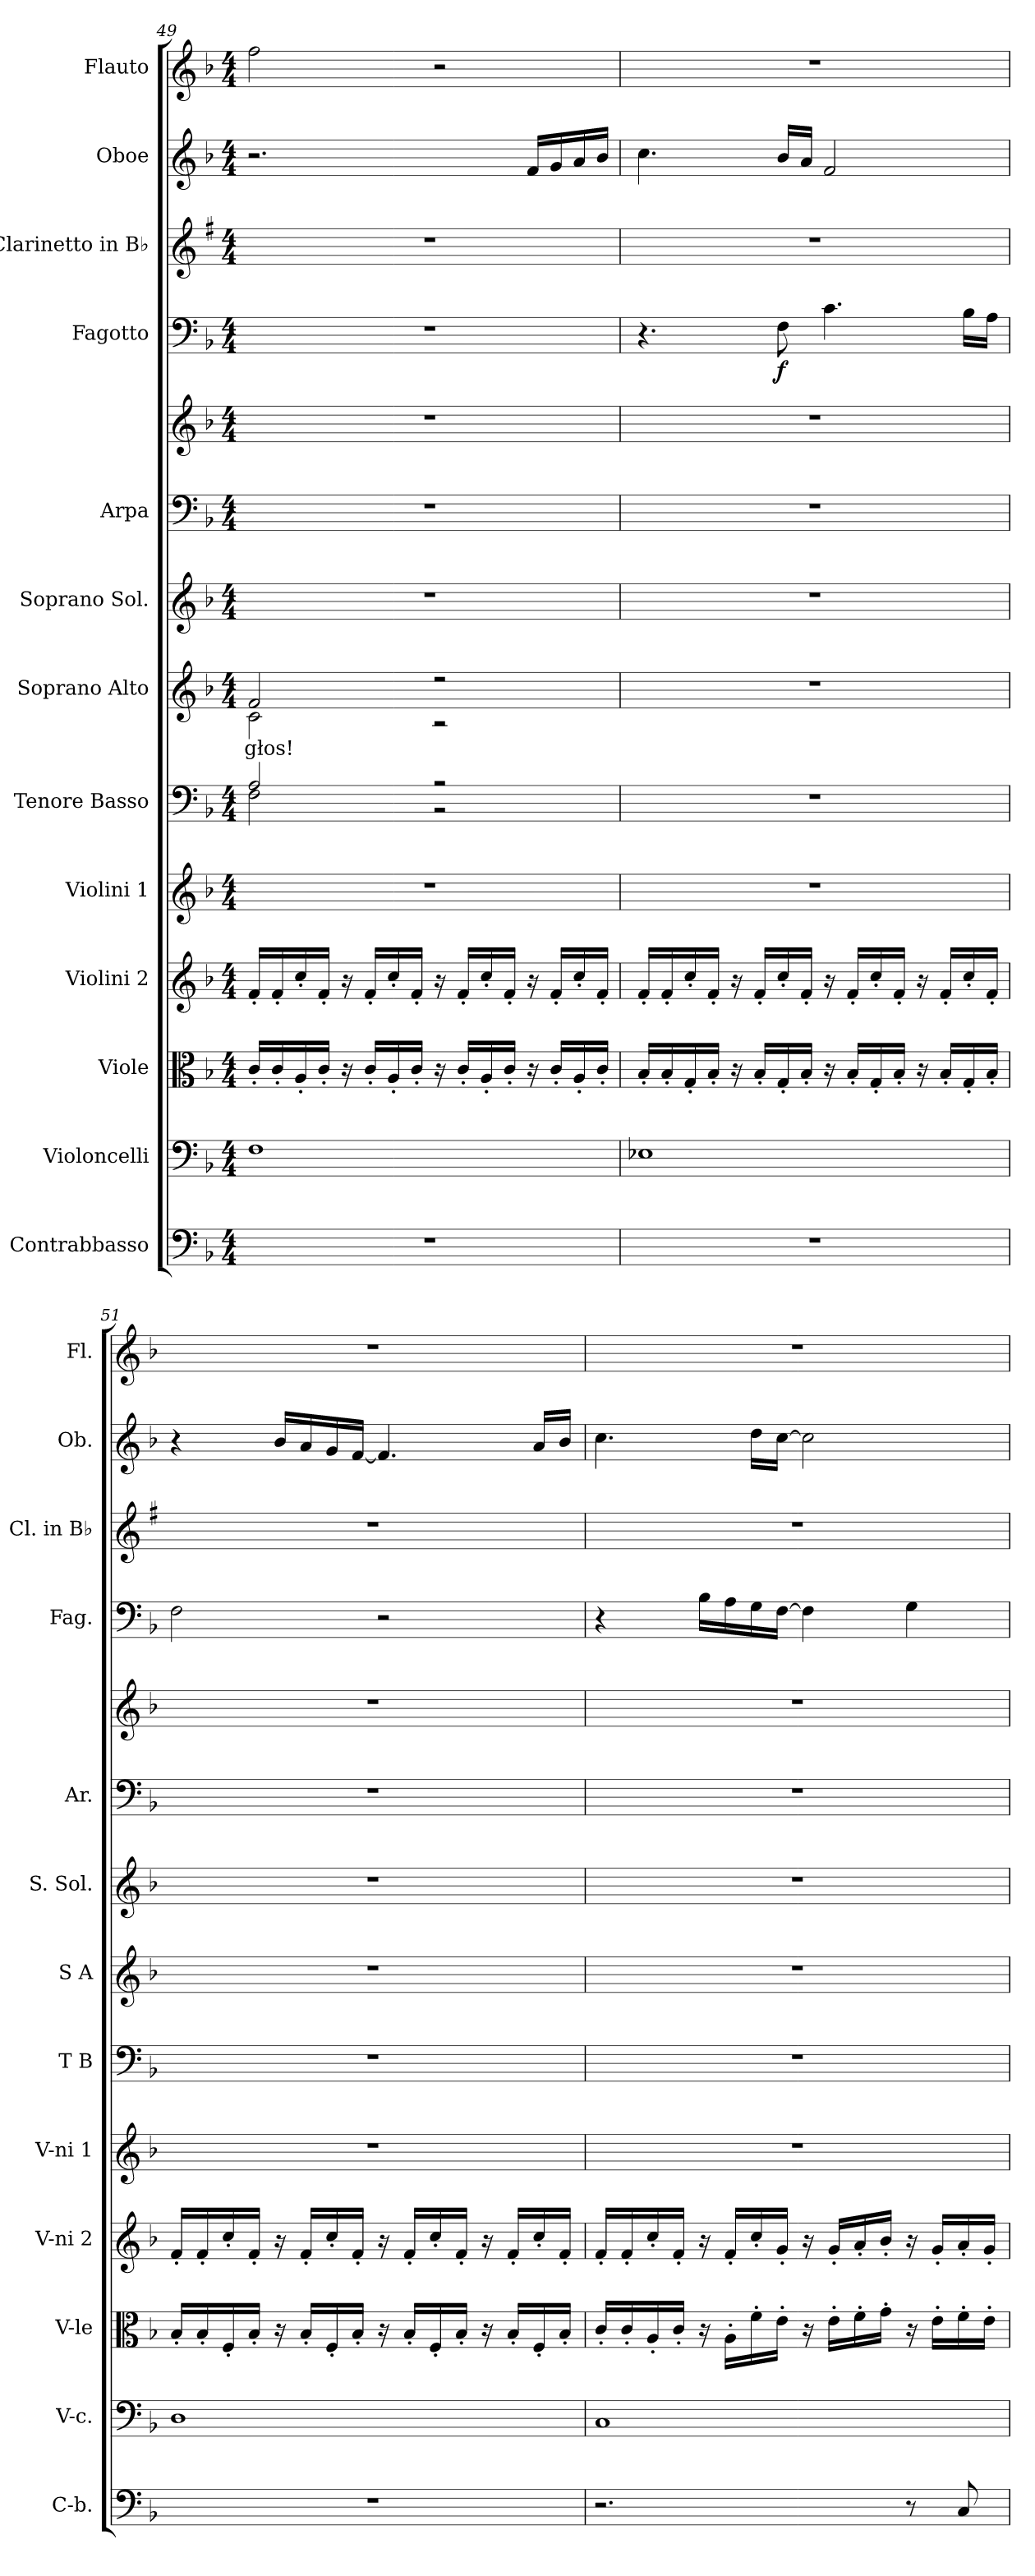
**kern	**kern	**kern	**kern	**kern	**kern	**kern	**text	**kern	**kern	**kern	**kern	**dynam	**kern	**kern	**kern
*part13	*part12	*part11	*part10	*part9	*part8	*part7	*part7	*part6	*part5	*part5	*part4	*part4	*part3	*part2	*part1
*staff14	*staff13	*staff12	*staff11	*staff10	*staff9	*staff8	*staff8	*staff7	*staff6	*staff5	*staff4	*staff4	*staff3	*staff2	*staff1
*I"Contrabbasso	*I"Violoncelli	*I"Viole	*I"Violini 2	*I"Violini 1	*I"Tenore Basso	*I"Soprano Alto	*	*I"Soprano Sol.	*I"Arpa	*	*I"Fagotto	*	*I"Clarinetto in B♭	*I"Oboe	*I"Flauto
*I'C-b.	*I'V-c.	*I'V-le	*I'V-ni 2	*I'V-ni 1	*I'T B	*I'S A	*	*I'S. Sol.	*I'Ar.	*	*I'Fag.	*	*I'Cl. in B♭	*I'Ob.	*I'Fl.
*clefF4	*clefF4	*clefC3	*clefG2	*clefG2	*clefF4	*clefG2	*	*clefG2	*clefF4	*clefG2	*clefF4	*	*clefG2	*clefG2	*clefG2
*	*	*	*	*	*	*	*	*	*	*	*	*	*ITrd1c2	*	*
*k[b-]	*k[b-]	*k[b-]	*k[b-]	*k[b-]	*k[b-]	*k[b-]	*	*k[b-]	*k[b-]	*k[b-]	*k[b-]	*	*k[b-]	*k[b-]	*k[b-]
*M4/4	*M4/4	*M4/4	*M4/4	*M4/4	*M4/4	*M4/4	*	*M4/4	*M4/4	*M4/4	*M4/4	*	*M4/4	*M4/4	*M4/4
=49	=49	=49	=49	=49	=49	=49	=49	=49	=49	=49	=49	=49	=49	=49	=49
*	*	*	*	*	*^	*^	*	*	*	*	*	*	*	*	*
1r	1F	16c'LL	16f'LL	1r	2A	2F	2f	2c	głos!	1r	1r	1r	1r	.	1r	2.r	2ff
.	.	16c'	16f'	.	.	.	.	.	.	.	.	.	.	.	.	.	.
.	.	16A'	16cc'	.	.	.	.	.	.	.	.	.	.	.	.	.	.
.	.	16c'JJ	16f'JJ	.	.	.	.	.	.	.	.	.	.	.	.	.	.
.	.	16r	16r	.	.	.	.	.	.	.	.	.	.	.	.	.	.
.	.	16c'LL	16f'LL	.	.	.	.	.	.	.	.	.	.	.	.	.	.
.	.	16A'	16cc'	.	.	.	.	.	.	.	.	.	.	.	.	.	.
.	.	16c'JJ	16f'JJ	.	.	.	.	.	.	.	.	.	.	.	.	.	.
.	.	16r	16r	.	2r	2r	2r	2r	.	.	.	.	.	.	.	.	2r
.	.	16c'LL	16f'LL	.	.	.	.	.	.	.	.	.	.	.	.	.	.
.	.	16A'	16cc'	.	.	.	.	.	.	.	.	.	.	.	.	.	.
.	.	16c'JJ	16f'JJ	.	.	.	.	.	.	.	.	.	.	.	.	.	.
.	.	16r	16r	.	.	.	.	.	.	.	.	.	.	.	.	16fLL	.
.	.	16c'LL	16f'LL	.	.	.	.	.	.	.	.	.	.	.	.	16g	.
.	.	16A'	16cc'	.	.	.	.	.	.	.	.	.	.	.	.	16a	.
.	.	16c'JJ	16f'JJ	.	.	.	.	.	.	.	.	.	.	.	.	16b-JJ	.
*	*	*	*	*	*v	*v	*	*	*	*	*	*	*	*	*	*	*
*	*	*	*	*	*	*v	*v	*	*	*	*	*	*	*	*	*
=50	=50	=50	=50	=50	=50	=50	=50	=50	=50	=50	=50	=50	=50	=50	=50
1r	1E-X	16B-'LL	16f'LL	1r	1r	1r	.	1r	1r	1r	4.r	.	1r	4.cc	1r
.	.	16B-'	16f'	.	.	.	.	.	.	.	.	.	.	.	.
.	.	16G'	16cc'	.	.	.	.	.	.	.	.	.	.	.	.
.	.	16B-'JJ	16f'JJ	.	.	.	.	.	.	.	.	.	.	.	.
.	.	16r	16r	.	.	.	.	.	.	.	.	.	.	.	.
.	.	16B-'LL	16f'LL	.	.	.	.	.	.	.	.	.	.	.	.
.	.	16G'	16cc'	.	.	.	.	.	.	.	8F	f	.	16b-LL	.
.	.	16B-'JJ	16f'JJ	.	.	.	.	.	.	.	.	.	.	16aJJ	.
.	.	16r	16r	.	.	.	.	.	.	.	4.c	.	.	2f	.
.	.	16B-'LL	16f'LL	.	.	.	.	.	.	.	.	.	.	.	.
.	.	16G'	16cc'	.	.	.	.	.	.	.	.	.	.	.	.
.	.	16B-'JJ	16f'JJ	.	.	.	.	.	.	.	.	.	.	.	.
.	.	16r	16r	.	.	.	.	.	.	.	.	.	.	.	.
.	.	16B-'LL	16f'LL	.	.	.	.	.	.	.	.	.	.	.	.
.	.	16G'	16cc'	.	.	.	.	.	.	.	16B-LL	.	.	.	.
.	.	16B-'JJ	16f'JJ	.	.	.	.	.	.	.	16AJJ	.	.	.	.
=51	=51	=51	=51	=51	=51	=51	=51	=51	=51	=51	=51	=51	=51	=51	=51
1r	1D	16B-'LL	16f'LL	1r	1r	1r	.	1r	1r	1r	2F	.	1r	4r	1r
.	.	16B-'	16f'	.	.	.	.	.	.	.	.	.	.	.	.
.	.	16F'	16cc'	.	.	.	.	.	.	.	.	.	.	.	.
.	.	16B-'JJ	16f'JJ	.	.	.	.	.	.	.	.	.	.	.	.
.	.	16r	16r	.	.	.	.	.	.	.	.	.	.	16b-LL	.
.	.	16B-'LL	16f'LL	.	.	.	.	.	.	.	.	.	.	16a	.
.	.	16F'	16cc'	.	.	.	.	.	.	.	.	.	.	16g	.
.	.	16B-'JJ	16f'JJ	.	.	.	.	.	.	.	.	.	.	[16fJJ	.
.	.	16r	16r	.	.	.	.	.	.	.	2r	.	.	4.f]	.
.	.	16B-'LL	16f'LL	.	.	.	.	.	.	.	.	.	.	.	.
.	.	16F'	16cc'	.	.	.	.	.	.	.	.	.	.	.	.
.	.	16B-'JJ	16f'JJ	.	.	.	.	.	.	.	.	.	.	.	.
.	.	16r	16r	.	.	.	.	.	.	.	.	.	.	.	.
.	.	16B-'LL	16f'LL	.	.	.	.	.	.	.	.	.	.	.	.
.	.	16F'	16cc'	.	.	.	.	.	.	.	.	.	.	16aLL	.
.	.	16B-'JJ	16f'JJ	.	.	.	.	.	.	.	.	.	.	16b-JJ	.
=52	=52	=52	=52	=52	=52	=52	=52	=52	=52	=52	=52	=52	=52	=52	=52
2.r	1C	16c'LL	16f'LL	1r	1r	1r	.	1r	1r	1r	4r	.	1r	4.cc	1r
.	.	16c'	16f'	.	.	.	.	.	.	.	.	.	.	.	.
.	.	16A'	16cc'	.	.	.	.	.	.	.	.	.	.	.	.
.	.	16c'JJ	16f'JJ	.	.	.	.	.	.	.	.	.	.	.	.
.	.	16r	16r	.	.	.	.	.	.	.	16B-LL	.	.	.	.
.	.	16A'LL	16f'LL	.	.	.	.	.	.	.	16A	.	.	.	.
.	.	16f'	16cc'	.	.	.	.	.	.	.	16G	.	.	16ddLL	.
.	.	16e'JJ	16g'JJ	.	.	.	.	.	.	.	[16FJJ	.	.	[16ccJJ	.
.	.	16r	16r	.	.	.	.	.	.	.	4F]	.	.	2cc]	.
.	.	16e'LL	16g'LL	.	.	.	.	.	.	.	.	.	.	.	.
.	.	16f'	16a'	.	.	.	.	.	.	.	.	.	.	.	.
.	.	16g'JJ	16b-'JJ	.	.	.	.	.	.	.	.	.	.	.	.
8r	.	16r	16r	.	.	.	.	.	.	.	4G	.	.	.	.
.	.	16e'LL	16g'LL	.	.	.	.	.	.	.	.	.	.	.	.
8C	.	16f'	16a'	.	.	.	.	.	.	.	.	.	.	.	.
.	.	16e'JJ	16g'JJ	.	.	.	.	.	.	.	.	.	.	.	.
=	=	=	=	=	=	=	=	=	=	=	=	=	=	=	=
*-	*-	*-	*-	*-	*-	*-	*-	*-	*-	*-	*-	*-	*-	*-	*-
